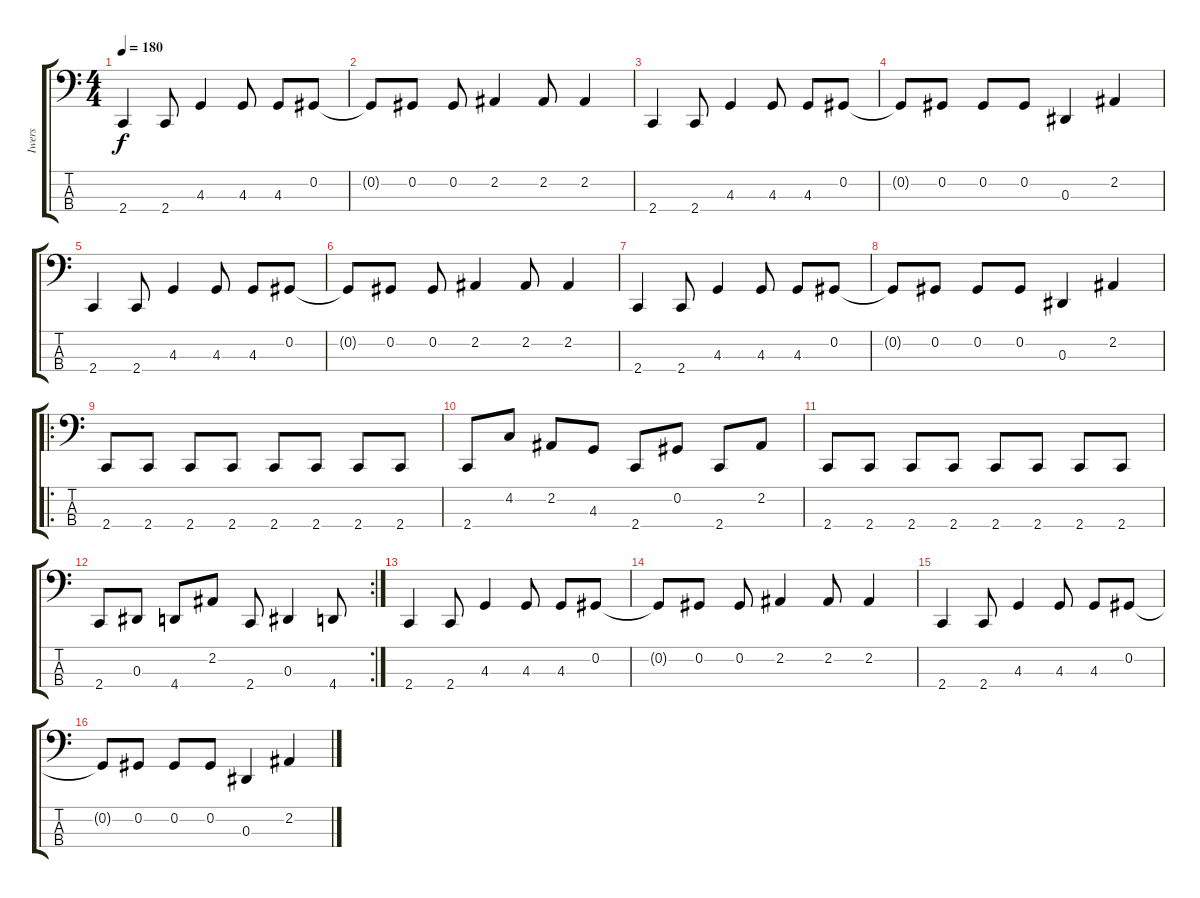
\track ("Iwers" "Iwers") {instrument electricbassfinger}
\staff {score tabs}
\tuning (Db2 Ab1 Eb1 Bb0) {hide}
\ts (4 4)
\tempo 180
\clef f4
\ks c
2.4.4{dy f instrument electricbassfinger} 2.4.8 4.3.4 4.3.8 4.3.8 0.2.8 |
0.2{t}.8 0.2.8 0.2.8 2.2.4 2.2.8 2.2.4 |
2.4.4 2.4.8 4.3.4 4.3.8 4.3.8 0.2.8 |
0.2{t}.8 0.2.8 0.2.8 0.2.8 0.3.4 2.2.4 |
2.4.4 2.4.8 4.3.4 4.3.8 4.3.8 0.2.8 |
0.2{t}.8 0.2.8 0.2.8 2.2.4 2.2.8 2.2.4 |
2.4.4 2.4.8 4.3.4 4.3.8 4.3.8 0.2.8 |
0.2{t}.8 0.2.8 0.2.8 0.2.8 0.3.4 2.2.4 |
\ro
2.4.8 2.4.8 2.4.8 2.4.8 2.4.8 2.4.8 2.4.8 2.4.8 |
2.4.8 4.2.8 2.2.8 4.3.8 2.4.8 0.2.8 2.4.8 2.2.8 |
2.4.8 2.4.8 2.4.8 2.4.8 2.4.8 2.4.8 2.4.8 2.4.8 |
\rc 2
2.4.8 0.3.8 4.4.8 2.2.8 2.4.8 0.3.4 4.4.8 |
2.4.4 2.4.8 4.3.4 4.3.8 4.3.8 0.2.8 |
0.2{t}.8 0.2.8 0.2.8 2.2.4 2.2.8 2.2.4 |
2.4.4 2.4.8 4.3.4 4.3.8 4.3.8 0.2.8 |
0.2{t}.8 0.2.8 0.2.8 0.2.8 0.3.4 2.2.4
